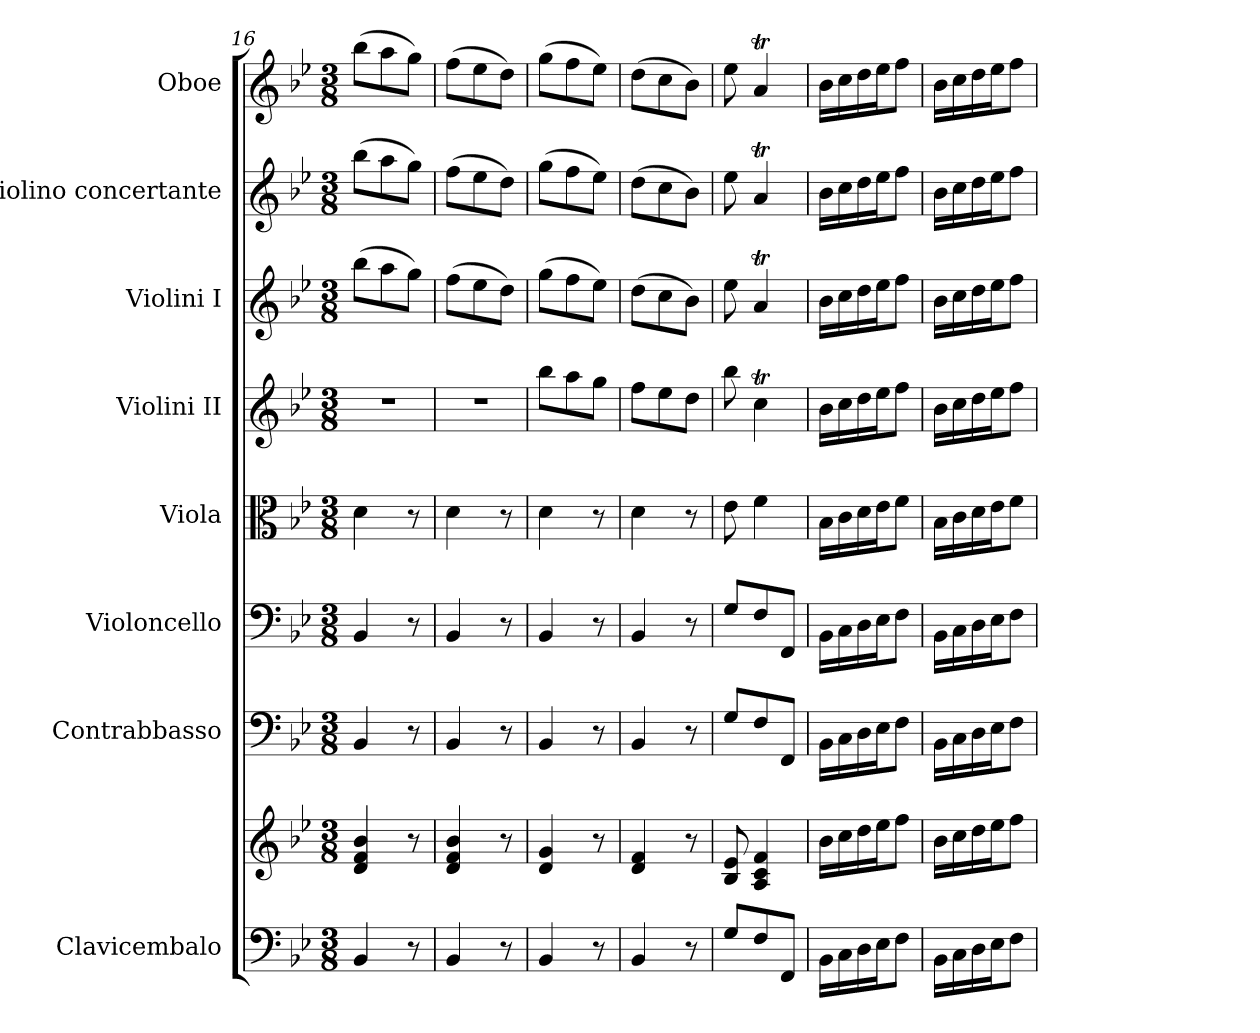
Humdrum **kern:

**kern	**kern	**kern	**kern	**kern	**kern	**kern	**kern	**kern
*part8	*part8	*part7	*part6	*part5	*part4	*part3	*part2	*part1
*staff9	*staff8	*staff7	*staff6	*staff5	*staff4	*staff3	*staff2	*staff1
*I"Clavicembalo	*	*I"Contrabbasso	*I"Violoncello	*I"Viola	*I"Violini II	*I"Violini I	*I"Violino concertante	*I"Oboe
*I'Clav.	*	*I'Cb.	*I'Vc.	*I'Vla.	*I'Vln. II	*I'Vln. I	*I'Vln. conc.	*I'Ob.
*clefF4	*clefG2	*clefF4	*clefF4	*clefC3	*clefG2	*clefG2	*clefG2	*clefG2
*	*	*ITrd7c12	*	*	*	*	*	*
*k[b-e-]	*k[b-e-]	*k[b-e-]	*k[b-e-]	*k[b-e-]	*k[b-e-]	*k[b-e-]	*k[b-e-]	*k[b-e-]
*M3/8	*M3/8	*M3/8	*M3/8	*M3/8	*M3/8	*M3/8	*M3/8	*M3/8
=16	=16	=16	=16	=16	=16	=16	=16	=16
4BB-/	4d/ 4f/ 4b-/	4BBB-/	4BB-/	4d\	4.r	(>8bb-\L	(>8bb-\L	(>8bb-\L
.	.	.	.	.	.	8aa\	8aa\	8aa\
8r	8r	8r	8r	8r	.	8gg\J)	8gg\J)	8gg\J)
=17	=17	=17	=17	=17	=17	=17	=17	=17
4BB-/	4d/ 4f/ 4b-/	4BBB-/	4BB-/	4d\	4.r	(>8ff\L	(>8ff\L	(>8ff\L
.	.	.	.	.	.	8ee-\	8ee-\	8ee-\
8r	8r	8r	8r	8r	.	8dd\J)	8dd\J)	8dd\J)
=18	=18	=18	=18	=18	=18	=18	=18	=18
4BB-/	4d/ 4g/	4BBB-/	4BB-/	4d\	8bb-\L	(>8gg\L	(>8gg\L	(>8gg\L
.	.	.	.	.	8aa\	8ff\	8ff\	8ff\
8r	8r	8r	8r	8r	8gg\J	8ee-\J)	8ee-\J)	8ee-\J)
!!LO:PB:g=z
=19	=19	=19	=19	=19	=19	=19	=19	=19
4BB-/	4d/ 4f/	4BBB-/	4BB-/	4d\	8ff\L	(>8dd\L	(>8dd\L	(>8dd\L
.	.	.	.	.	8ee-\	8cc\	8cc\	8cc\
8r	8r	8r	8r	8r	8dd\J	8b-\J)	8b-\J)	8b-\J)
=20	=20	=20	=20	=20	=20	=20	=20	=20
8G/L	8B-/ 8e-/	8GG/L	8G/L	8e-\	8bb-\	8ee-\	8ee-\	8ee-\
8F/	4A/ 4c/ 4f/	8FF/	8F/	4f\	4ccT\	4at/	4at/	4at/
8FF/J	.	8FFF/J	8FF/J	.	.	.	.	.
=21	=21	=21	=21	=21	=21	=21	=21	=21
16BB-\LL	16b-\LL	16BBB-\LL	16BB-\LL	16B-\LL	16b-\LL	16b-\LL	16b-\LL	16b-\LL
16C\	16cc\	16CC\	16C\	16c\	16cc\	16cc\	16cc\	16cc\
16D\	16dd\	16DD\	16D\	16d\	16dd\	16dd\	16dd\	16dd\
16E-\J	16ee-\J	16EE-\J	16E-\J	16e-\J	16ee-\J	16ee-\J	16ee-\J	16ee-\J
8F\J	8ff\J	8FF\J	8F\J	8f\J	8ff\J	8ff\J	8ff\J	8ff\J
=22	=22	=22	=22	=22	=22	=22	=22	=22
16BB-\LL	16b-\LL	16BBB-\LL	16BB-\LL	16B-\LL	16b-\LL	16b-\LL	16b-\LL	16b-\LL
16C\	16cc\	16CC\	16C\	16c\	16cc\	16cc\	16cc\	16cc\
16D\	16dd\	16DD\	16D\	16d\	16dd\	16dd\	16dd\	16dd\
16E-\J	16ee-\J	16EE-\J	16E-\J	16e-\J	16ee-\J	16ee-\J	16ee-\J	16ee-\J
8F\J	8ff\J	8FF\J	8F\J	8f\J	8ff\J	8ff\J	8ff\J	8ff\J
=	=	=	=	=	=	=	=	=
*-	*-	*-	*-	*-	*-	*-	*-	*-
